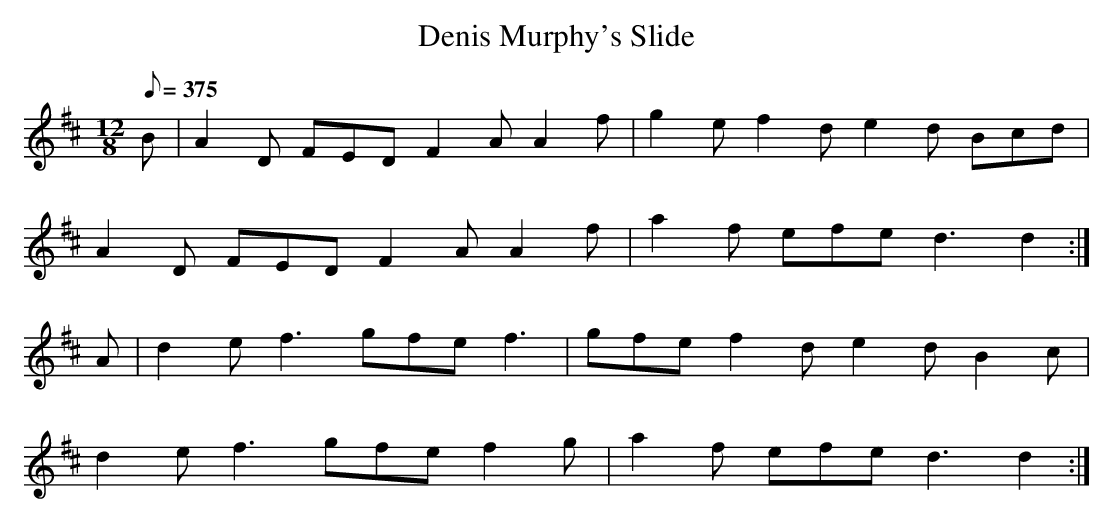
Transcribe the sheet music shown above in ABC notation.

X:1
T: Denis Murphy's Slide
M: 12/8
L: 1/8
Q: 375
K: D
B|A2D FED F2A A2f|g2e f2d e2d Bcd|
A2D FED F2A A2f|a2f efe d3 d2 :|
A|d2e f3 gfe f3|gfe f2d e2d B2c|
d2e f3 gfe f2g|a2f efe d3 d2 :|
